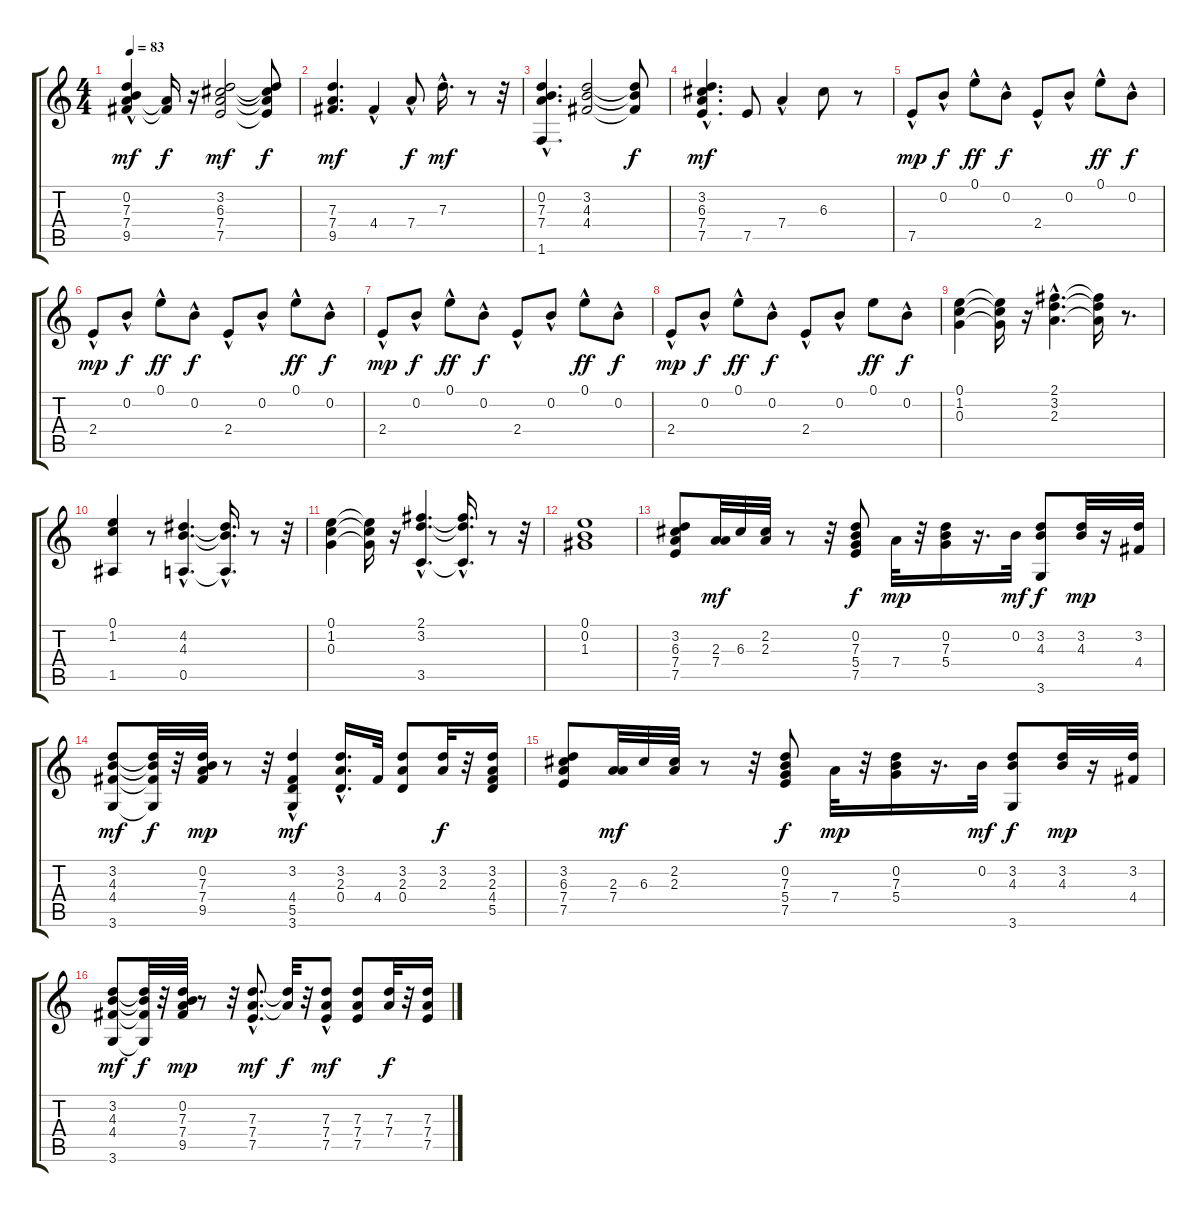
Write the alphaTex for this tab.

\track "" {instrument electricguitarclean}
\staff {score tabs}
\tuning (E4 B3 G3 D3 A2 E2) {hide}
\ts (4 4)
\tempo 83
\clef g2
\ks c
(0.2 7.3{hac} 7.4 9.5).4{dy mf} (7.4{t} 9.5{t}).16{dy f} r.16 (3.2 6.3 7.4 7.5).2{dy mf} (3.2{t} 6.3{t} 7.4{t} 7.5{t}).8{dy f} |
(7.3 7.4 9.5).4{d dy mf} 4.4{hac}.4 7.4{hac}.8{dy f} 7.3{hac}.16{d dy mf} r.8 r.32 |
(0.2{hac} 7.3{hac} 7.4{hac} 1.6{hac}).4{d} (3.2 4.3 4.4).2 (3.2{t} 4.3{t} 4.4{t}).8{dy f} |
(3.2{hac} 6.3 7.4{hac} 7.5).4{d dy mf} 7.5.8 7.4{hac}.4 6.3.8 r.8 |
7.5{hac}.8{dy mp} 0.2{hac}.8{dy f} 0.1{hac}.8{dy ff} 0.2{hac}.8{dy f} 2.4{hac}.8 0.2{hac}.8 0.1{hac}.8{dy ff} 0.2{hac}.8{dy f} |
2.4{hac}.8{dy mp} 0.2{hac}.8{dy f} 0.1{hac}.8{dy ff} 0.2{hac}.8{dy f} 2.4{hac}.8 0.2{hac}.8 0.1{hac}.8{dy ff} 0.2{hac}.8{dy f} |
2.4{hac}.8{dy mp} 0.2{hac}.8{dy f} 0.1{hac}.8{dy ff} 0.2{hac}.8{dy f} 2.4{hac}.8 0.2{hac}.8 0.1{hac}.8{dy ff} 0.2{hac}.8{dy f} |
2.4{hac}.8{dy mp} 0.2{hac}.8{dy f} 0.1{hac}.8{dy ff} 0.2{hac}.8{dy f} 2.4{hac}.8 0.2{hac}.8 0.1.8{dy ff} 0.2{hac}.8{dy f} |
(0.1 1.2 0.3).4 (0.1{t} 1.2{t} 0.3{t}).16 r.16 (2.1{hac} 3.2{hac} 2.3{hac}).4{d} (2.1{t} 3.2{t} 2.3{t}).16 r.8{d} |
(0.1 1.2 1.5).4 r.8 (4.2{hac} 4.3{hac} 0.5{hac}).4{d} (4.2{hac t} 4.3{hac t} 0.5{hac t}).16{d} r.8 r.32 |
(0.1 1.2 0.3).4 (0.1{t} 1.2{t} 0.3{t}).16 r.16 (2.1{hac} 3.2{hac} 3.5{hac}).4{d} (2.1{hac t} 3.2{t} 3.5{hac t}).16{d} r.8 r.32 |
(0.1 0.2 1.3).1 |
(3.2 6.3 7.4 7.5).8 (2.3 7.4).32{dy mf} 6.3.32 (2.2 2.3).32 r.8 r.32 (0.2 7.3 5.4 7.5).8{dy f} 7.4.32{dy mp} r.32 (0.2 7.3 5.4).16 r.16{d} 0.2.32{dy mf} (3.2 4.3 3.6).8{dy f} (3.2 4.3).32{dy mp} r.16 (3.2 4.4).32 |
(3.2 4.3 4.4 3.6).8{dy mf} (3.2{t} 4.3{t} 4.4{t} 3.6{t}).32{dy f} r.32 (0.2 7.3 7.4 9.5).32{dy mp} r.8 r.32 (3.2{hac} 4.4 5.5{hac} 3.6{hac}).4{dy mf} (3.2{hac} 2.3{hac} 0.4).16{d} 4.4.32 (3.2 2.3 0.4).8 (3.2 2.3).32{dy f} r.32 (3.2 2.3 4.4 5.5).16 |
(3.2 6.3 7.4 7.5).8 (2.3 7.4).32{dy mf} 6.3.32 (2.2 2.3).32 r.8 r.32 (0.2 7.3 5.4 7.5).8{dy f} 7.4.32{dy mp} r.32 (0.2 7.3 5.4).16 r.16{d} 0.2.32{dy mf} (3.2 4.3 3.6).8{dy f} (3.2 4.3).32{dy mp} r.16 (3.2 4.4).32 |
(3.2 4.3 4.4 3.6).8{dy mf} (3.2{t} 4.3{t} 4.4{t} 3.6{t}).32{dy f} r.32 (0.2 7.3 7.4 9.5).32{dy mp} r.8 r.32 (7.3{hac} 7.4{hac} 7.5{hac}).8{d dy mf} (7.3{t} 7.4{t}).32{dy f} r.32 (7.3{hac} 7.4{hac} 7.5).8{dy mf} (7.3 7.4 7.5).8 (7.3 7.4).32{dy f} r.32 (7.3 7.4 7.5).16
